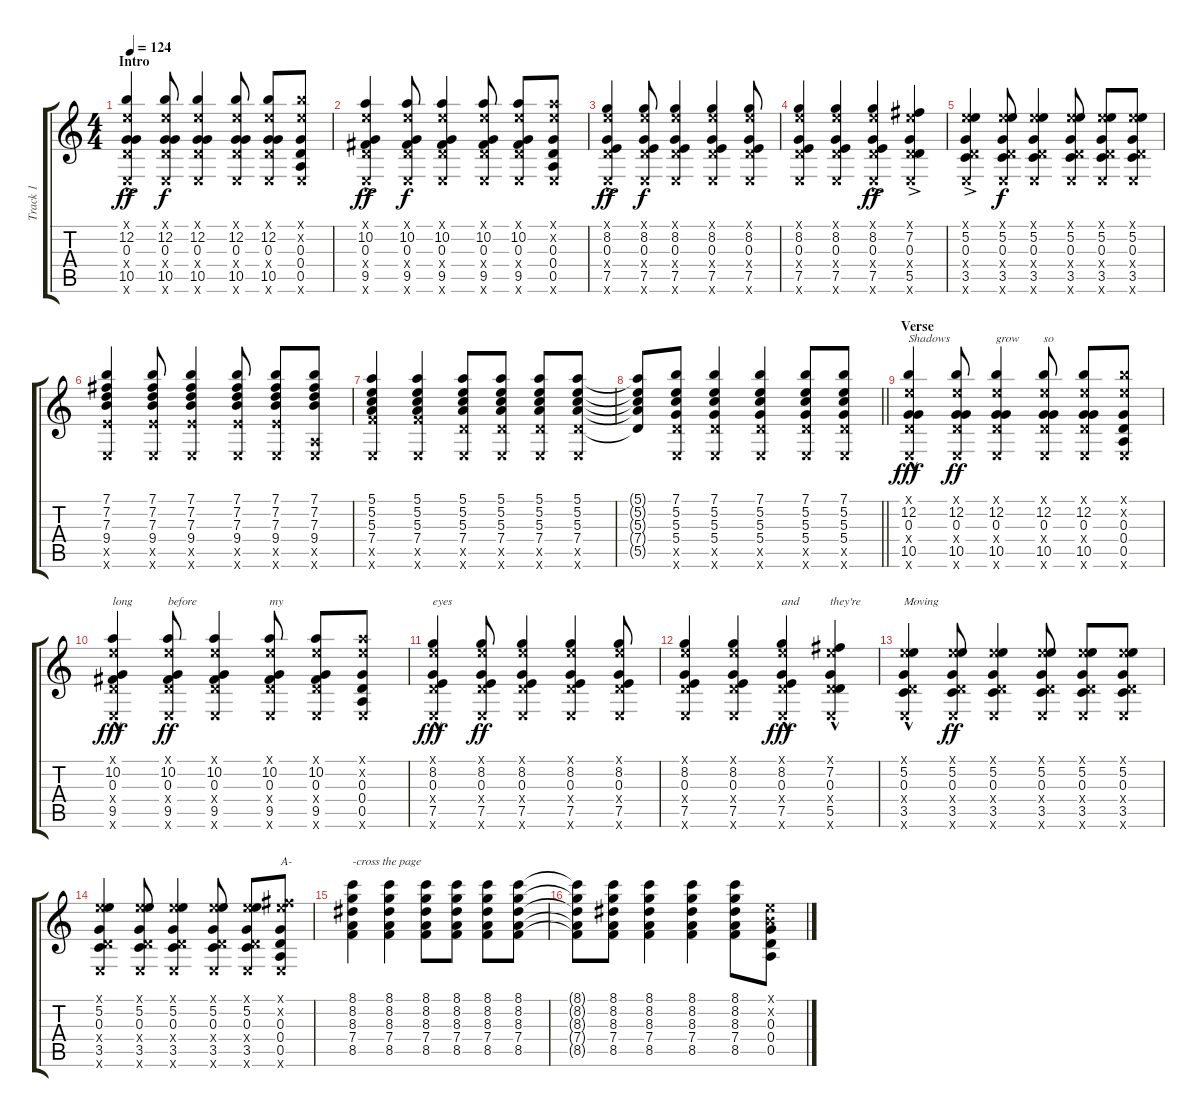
\track ("Track 1" "Track 1") {instrument acousticguitarnylon}
\staff {score tabs}
\tuning (E4 B3 G3 D3 A2 E2) {hide}
\ts (4 4)
\section ("" "Intro")
\tempo 124
\clef g2
\ks c
(0.1{ac x} 12.2{ac} 0.3{ac} 0.4{ac x} 10.5{ac} 0.6{ac x}).4{dy ff instrument acousticguitarnylon} (0.1{x} 12.2 0.3 0.4{x} 10.5 0.6{x}).8{dy f} (0.1{x} 12.2 0.3 0.4{x} 10.5 0.6{x}).4 (0.1{x} 12.2 0.3 0.4{x} 10.5 0.6{x}).8 (0.1{x} 12.2 0.3 0.4{x} 10.5 0.6{x}).8 (0.1{x} 12.2{x} 0.3 0.4 0.5 0.6{x}).8 |
(0.1{ac x} 10.2{ac} 0.3{ac} 0.4{ac x} 9.5{ac} 0.6{ac x}).4{dy ff} (0.1{x} 10.2 0.3 0.4{x} 9.5 0.6{x}).8{dy f} (0.1{x} 10.2 0.3 0.4{x} 9.5 0.6{x}).4 (0.1{x} 10.2 0.3 0.4{x} 9.5 0.6{x}).8 (0.1{x} 10.2 0.3 0.4{x} 9.5 0.6{x}).8 (0.1{x} 10.2{x} 0.3 0.4 0.5 0.6{x}).8 |
(0.1{ac x} 8.2{ac} 0.3{ac} 0.4{ac x} 7.5{ac} 0.6{ac x}).4{dy ff} (0.1{x} 8.2 0.3 0.4{x} 7.5 0.6{x}).8{dy f} (0.1{x} 8.2 0.3 0.4{x} 7.5 0.6{x}).4 (0.1{x} 8.2 0.3 0.4{x} 7.5 0.6{x}).4 (0.1{x} 8.2 0.3 0.4{x} 7.5 0.6{x}).8 |
(0.1{x} 8.2 0.3 0.4{x} 7.5 0.6{x}).4 (0.1{x} 8.2 0.3 0.4{x} 7.5 0.6{x}).4 (0.1{ac x} 8.2{ac} 0.3{ac} 0.4{ac x} 7.5{ac} 0.6{ac x}).4{dy ff} (0.1{ac x} 7.2{ac} 0.3{ac} 0.4{ac x} 5.5{ac} 0.6{ac x}).4 |
(0.1{ac x} 5.2{ac} 0.3{ac} 0.4{ac x} 3.5{ac} 0.6{ac x}).4 (0.1{x} 5.2 0.3 0.4{x} 3.5 0.6{x}).8{dy f} (0.1{x} 5.2 0.3 0.4{x} 3.5 0.6{x}).4 (0.1{x} 5.2 0.3 0.4{x} 3.5 0.6{x}).8 (0.1{x} 5.2 0.3 0.4{x} 3.5 0.6{x}).8 (0.1{x} 5.2 0.3 0.4{x} 3.5 0.6{x}).8 |
(7.1 7.2 7.3 9.4 7.5{x} 0.6{x}).4 (7.1 7.2 7.3 9.4 7.5{x} 0.6{x}).8 (7.1 7.2 7.3 9.4 7.5{x} 0.6{x}).4 (7.1 7.2 7.3 9.4 7.5{x} 0.6{x}).8 (7.1 7.2 7.3 9.4 7.5{x} 0.6{x}).8 (7.1 7.2 7.3 9.4 0.5{x} 0.6{x}).8 |
(5.1 5.2 5.3 7.4 8.5{x} 0.6{x}).4 (5.1 5.2 5.3 7.4 8.5{x} 0.6{x}).4 (5.1 5.2 5.3 7.4 5.5{x} 0.6{x}).8 (5.1 5.2 5.3 7.4 5.5{x} 0.6{x}).8 (5.1 5.2 5.3 7.4 5.5{x} 0.6{x}).8 (5.1 5.2 5.3 7.4 5.5{x} 0.6{x}).8 |
\barLineRight lightlight
(5.1{t} 5.2{t} 5.3{t} 7.4{t} 5.5{t}).8 (7.1 5.2 5.3 5.4 5.5{x} 0.6{x}).8 (7.1 5.2 5.3 5.4 5.5{x} 0.6{x}).4 (7.1 5.2 5.3 5.4 5.5{x} 0.6{x}).4 (7.1 5.2 5.3 5.4 5.5{x} 0.6{x}).8 (7.1 5.2 5.3 5.4 5.5{x} 0.6{x}).8 |
\section ("" "Verse")
(0.1{hac x} 12.2{hac} 0.3{hac} 0.4{hac x} 10.5{hac} 0.6{hac x}).4{txt "Shadows" dy fff} (0.1{x} 12.2 0.3 0.4{x} 10.5 0.6{x}).8{dy ff} (0.1{x} 12.2 0.3 0.4{x} 10.5 0.6{x}).4{txt "grow"} (0.1{x} 12.2 0.3 0.4{x} 10.5 0.6{x}).8{txt "so"} (0.1{x} 12.2 0.3 0.4{x} 10.5 0.6{x}).8 (0.1{x} 12.2{x} 0.3 0.4 0.5 0.6{x}).8 |
(0.1{hac x} 10.2{hac} 0.3{hac} 0.4{hac x} 9.5{hac} 0.6{hac x}).4{txt "long" dy fff} (0.1{x} 10.2 0.3 0.4{x} 9.5 0.6{x}).8{txt "before" dy ff} (0.1{x} 10.2 0.3 0.4{x} 9.5 0.6{x}).4 (0.1{x} 10.2 0.3 0.4{x} 9.5 0.6{x}).8{txt "my"} (0.1{x} 10.2 0.3 0.4{x} 9.5 0.6{x}).8 (0.1{x} 10.2{x} 0.3 0.4 0.5 0.6{x}).8 |
(0.1{hac x} 8.2{hac} 0.3{hac} 0.4{hac x} 7.5{hac} 0.6{hac x}).4{txt "eyes" dy fff} (0.1{x} 8.2 0.3 0.4{x} 7.5 0.6{x}).8{dy ff} (0.1{x} 8.2 0.3 0.4{x} 7.5 0.6{x}).4 (0.1{x} 8.2 0.3 0.4{x} 7.5 0.6{x}).4 (0.1{x} 8.2 0.3 0.4{x} 7.5 0.6{x}).8 |
(0.1{x} 8.2 0.3 0.4{x} 7.5 0.6{x}).4 (0.1{x} 8.2 0.3 0.4{x} 7.5 0.6{x}).4 (0.1{hac x} 8.2{hac} 0.3{hac} 0.4{hac x} 7.5{hac} 0.6{hac x}).4{txt "and" dy fff} (0.1{hac x} 7.2{hac} 0.3{hac} 0.4{hac x} 5.5{hac} 0.6{hac x}).4{txt "they're"} |
(0.1{hac x} 5.2{hac} 0.3{hac} 0.4{hac x} 3.5{hac} 0.6{hac x}).4{txt "Moving"} (0.1{x} 5.2 0.3 0.4{x} 3.5 0.6{x}).8{dy ff} (0.1{x} 5.2 0.3 0.4{x} 3.5 0.6{x}).4 (0.1{x} 5.2 0.3 0.4{x} 3.5 0.6{x}).8 (0.1{x} 5.2 0.3 0.4{x} 3.5 0.6{x}).8 (0.1{x} 5.2 0.3 0.4{x} 3.5 0.6{x}).8 |
(0.1{x} 5.2 0.3 0.4{x} 3.5 0.6{x}).4 (0.1{x} 5.2 0.3 0.4{x} 3.5 0.6{x}).8 (0.1{x} 5.2 0.3 0.4{x} 3.5 0.6{x}).4 (0.1{x} 5.2 0.3 0.4{x} 3.5 0.6{x}).8 (0.1{x} 5.2 0.3 0.4{x} 3.5 0.6{x}).8 (0.1{x} 7.2{x} 0.3 0.4 0.5 0.6{x}).8{txt "A-"} |
(8.1 8.2 8.3 7.4 8.5).4{txt "-cross the page"} (8.1 8.2 8.3 7.4 8.5).4 (8.1 8.2 8.3 7.4 8.5).8 (8.1 8.2 8.3 7.4 8.5).8 (8.1 8.2 8.3 7.4 8.5).8 (8.1 8.2 8.3 7.4 8.5).8 |
(8.1{t} 8.2{t} 8.3{t} 7.4{t} 8.5{t}).8 (8.1 8.2 8.3 7.4 8.5).8 (8.1 8.2 8.3 7.4 8.5).4 (8.1 8.2 8.3 7.4 8.5).4 (8.1 8.2 8.3 7.4 8.5).8 (0.1{x} 0.2{x} 0.3 0.4 0.5).8
